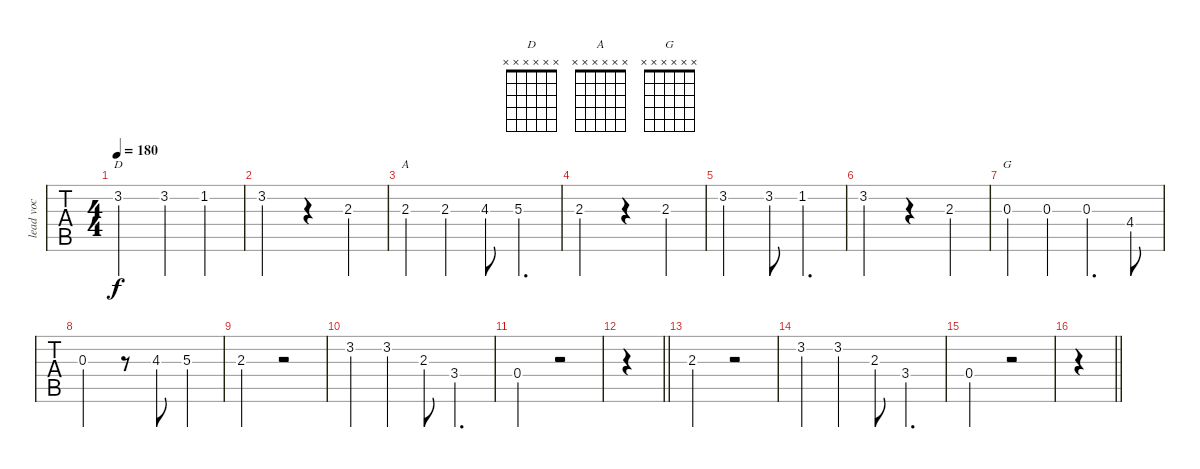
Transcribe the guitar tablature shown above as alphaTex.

\track ("lead voc" "lead voc") {instrument cello}
\staff {tabs}
\tuning (E4 B3 G3 D3 A2 E2) {hide}
\chord ("D" x x x x x x)
\chord ("A" x x x x x x)
\chord ("G" x x x x x x)
\ts (4 4)
\tempo 180
\clef g2
\ks c
3.2.2{ch "D" dy f} 3.2.4 1.2.4 |
3.2.2 r.4 2.3.4 |
2.3.4{ch "A"} 2.3.4 4.3.8 5.3.4{d} |
2.3.2 r.4 2.3.4 |
3.2.2 3.2.8 1.2.4{d} |
3.2.2 r.4 2.3.4 |
0.3.4{ch "G"} 0.3.4 0.3.4{d} 4.4.8 |
0.3.2 r.8 4.3.8 5.3.4 |
2.3.2 r.2 |
3.2.4 3.2.4 2.3.8 3.4.4{d} |
0.4.2 r.2 |
\barLineRight lightlight
|
2.3.2 r.2 |
3.2.4 3.2.4 2.3.8 3.4.4{d} |
0.4.2 r.2 |
\barLineRight lightlight
